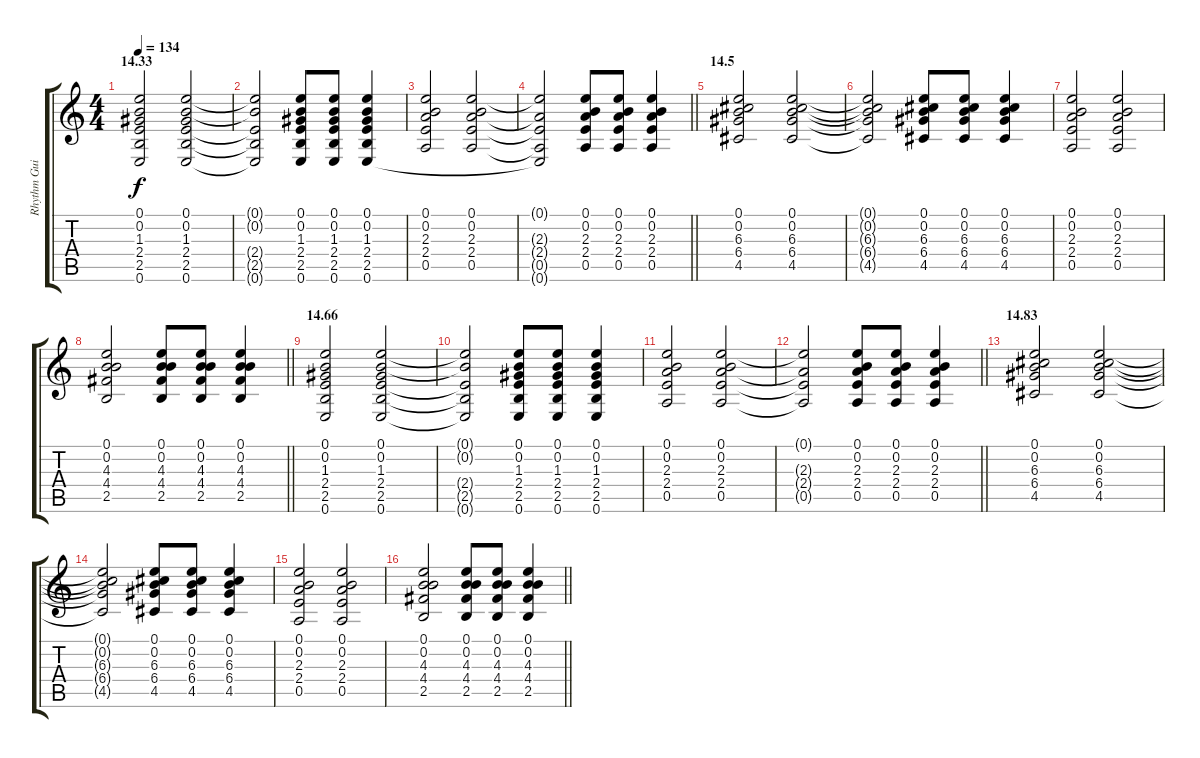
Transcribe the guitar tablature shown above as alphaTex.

\track ("Rhythm Guitar" "Rhythm Gui") {instrument electricguitarjazz}
\staff {score tabs}
\tuning (E4 B3 G3 D3 A2 E2) {hide}
\ts (4 4)
\section ("" "14.33")
\tempo 134
\clef g2
\ks c
(0.1 0.2 1.3 2.4 2.5 0.6).2{dy f} (0.1 0.2 1.3 2.4 2.5 0.6).2 |
(0.1{t} 0.2{t} 2.4{t} 2.5{t} 0.6{t}).2 (0.1 0.2 1.3 2.4 2.5 0.6).8 (0.1 0.2 1.3 2.4 2.5 0.6).8 (0.1 0.2 1.3 2.4 2.5 0.6).4 |
(0.1 0.2 2.3 2.4 0.5).2 (0.1 0.2 2.3 2.4 0.5).2 |
\barLineRight lightlight
(0.1{t} 2.3{t} 2.4{t} 0.5{t} 0.6{t}).2 (0.1 0.2 2.3 2.4 0.5).8 (0.1 0.2 2.3 2.4 0.5).8 (0.1 0.2 2.3 2.4 0.5).4 |
\section ("" "14.5")
(0.1 0.2 6.3 6.4 4.5).2 (0.1 0.2 6.3 6.4 4.5).2 |
(0.1{t} 0.2{t} 6.3{t} 6.4{t} 4.5{t}).2 (0.1 0.2 6.3 6.4 4.5).8 (0.1 0.2 6.3 6.4 4.5).8 (0.1 0.2 6.3 6.4 4.5).4 |
(0.1 0.2 2.3 2.4 0.5).2 (0.1 0.2 2.3 2.4 0.5).2 |
\barLineRight lightlight
(0.1 0.2 4.3 4.4 2.5).2 (0.1 0.2 4.3 4.4 2.5).8 (0.1 0.2 4.3 4.4 2.5).8 (0.1 0.2 4.3 4.4 2.5).4 |
\section ("" "14.66")
(0.1 0.2 1.3 2.4 2.5 0.6).2 (0.1 0.2 1.3 2.4 2.5 0.6).2 |
(0.1{t} 0.2{t} 2.4{t} 2.5{t} 0.6{t}).2 (0.1 0.2 1.3 2.4 2.5 0.6).8 (0.1 0.2 1.3 2.4 2.5 0.6).8 (0.1 0.2 1.3 2.4 2.5 0.6).4 |
(0.1 0.2 2.3 2.4 0.5).2 (0.1 0.2 2.3 2.4 0.5).2 |
\barLineRight lightlight
(0.1{t} 2.3{t} 2.4{t} 0.5{t}).2 (0.1 0.2 2.3 2.4 0.5).8 (0.1 0.2 2.3 2.4 0.5).8 (0.1 0.2 2.3 2.4 0.5).4 |
\section ("" "14.83")
(0.1 0.2 6.3 6.4 4.5).2 (0.1 0.2 6.3 6.4 4.5).2 |
(0.1{t} 0.2{t} 6.3{t} 6.4{t} 4.5{t}).2 (0.1 0.2 6.3 6.4 4.5).8 (0.1 0.2 6.3 6.4 4.5).8 (0.1 0.2 6.3 6.4 4.5).4 |
(0.1 0.2 2.3 2.4 0.5).2 (0.1 0.2 2.3 2.4 0.5).2 |
\barLineRight lightlight
(0.1 0.2 4.3 4.4 2.5).2 (0.1 0.2 4.3 4.4 2.5).8 (0.1 0.2 4.3 4.4 2.5).8 (0.1 0.2 4.3 4.4 2.5).4
